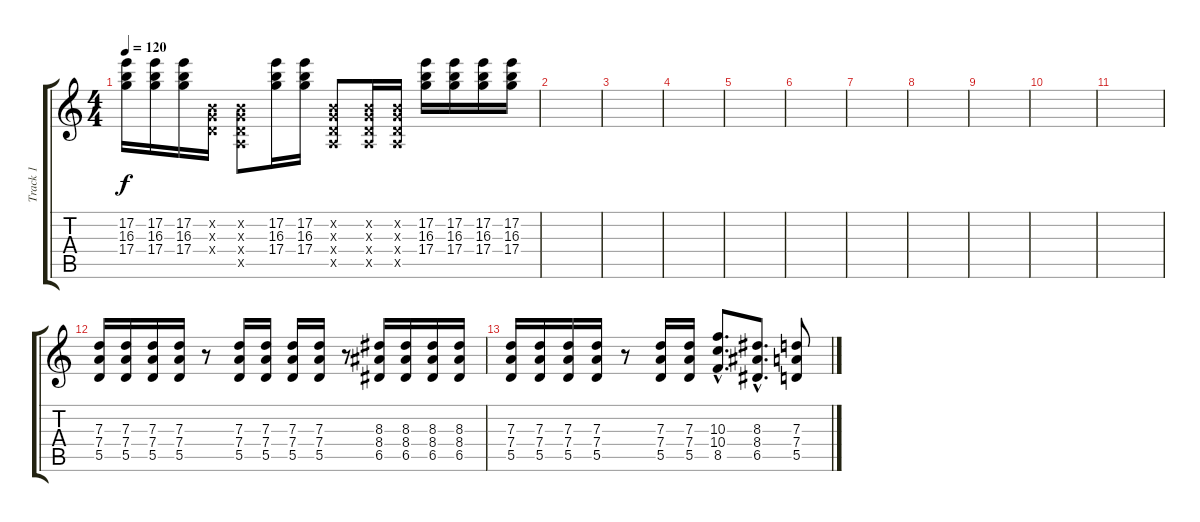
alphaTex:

\track ("Track 1" "Track 1") {instrument electricguitarclean}
\staff {score tabs}
\tuning (E4 B3 G3 D3 A2 E2) {hide}
\ts (4 4)
\tempo 120
\clef g2
\ks c
(17.2 16.3 17.4).16{dy f} (17.2 16.3 17.4).16 (17.2 16.3 17.4).16 (0.2{x} 0.3{x} 0.4{x}).16 (0.2{x} 0.3{x} 0.4{x} 0.5{x}).8 (17.2 16.3 17.4).16 (17.2 16.3 17.4).16 (0.2{x} 0.3{x} 0.4{x} 0.5{x}).8 (0.2{x} 0.3{x} 0.4{x} 0.5{x}).16 (0.2{x} 0.3{x} 0.4{x} 0.5{x}).16 (17.2 16.3 17.4).16 (17.2 16.3 17.4).16 (17.2 16.3 17.4).16 (17.2 16.3 17.4).16 |
|
|
|
|
|
|
|
|
|
|
(7.3 7.4 5.5).16 (7.3 7.4 5.5).16 (7.3 7.4 5.5).16 (7.3 7.4 5.5).16 r.8 (7.3 7.4 5.5).16 (7.3 7.4 5.5).16 (7.3 7.4 5.5).16 (7.3 7.4 5.5).16 r.8 (8.3 8.4 6.5).16 (8.3 8.4 6.5).16 (8.3 8.4 6.5).16 (8.3 8.4 6.5).16 |
(7.3 7.4 5.5).16 (7.3 7.4 5.5).16 (7.3 7.4 5.5).16 (7.3 7.4 5.5).16 r.8 (7.3 7.4 5.5).16 (7.3 7.4 5.5).16 (10.3{hac} 10.4{hac} 8.5{hac}).8{d} (8.3{hac} 8.4{hac} 6.5{hac}).8{d} (7.3 7.4 5.5).8
